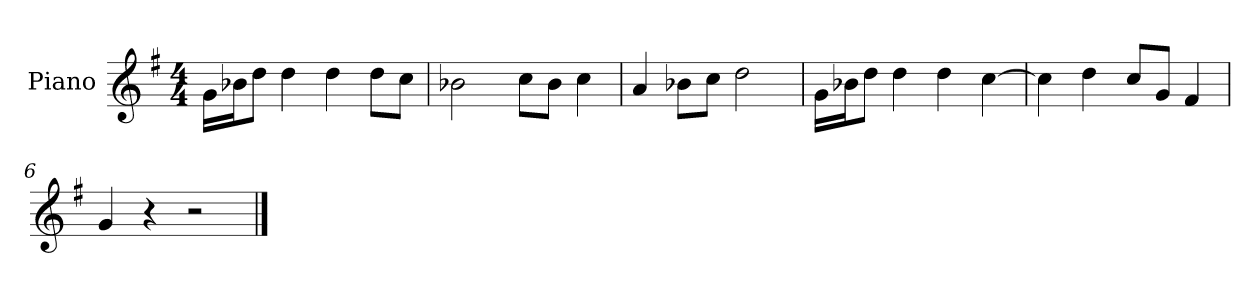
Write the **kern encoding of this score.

**kern
*part1
*staff1
*I"Piano
*I'P-no
*clefG2
*k[f#]
*M4/4
*MM90
=1
16g\LL
16b-X\J
8dd\J
4dd\
4dd\
8dd\L
8cc\J
=2
2b-X\
8cc\L
8b-\J
4cc\
=3
4a/
8b-X\L
8cc\J
2dd\
=4
16g\LL
16b-X\J
8dd\J
4dd\
4dd\
[4cc\
=5
4cc\]
4dd\
8cc/L
8g/J
4f#/
=6
4g/
4r
2r
==
*-
